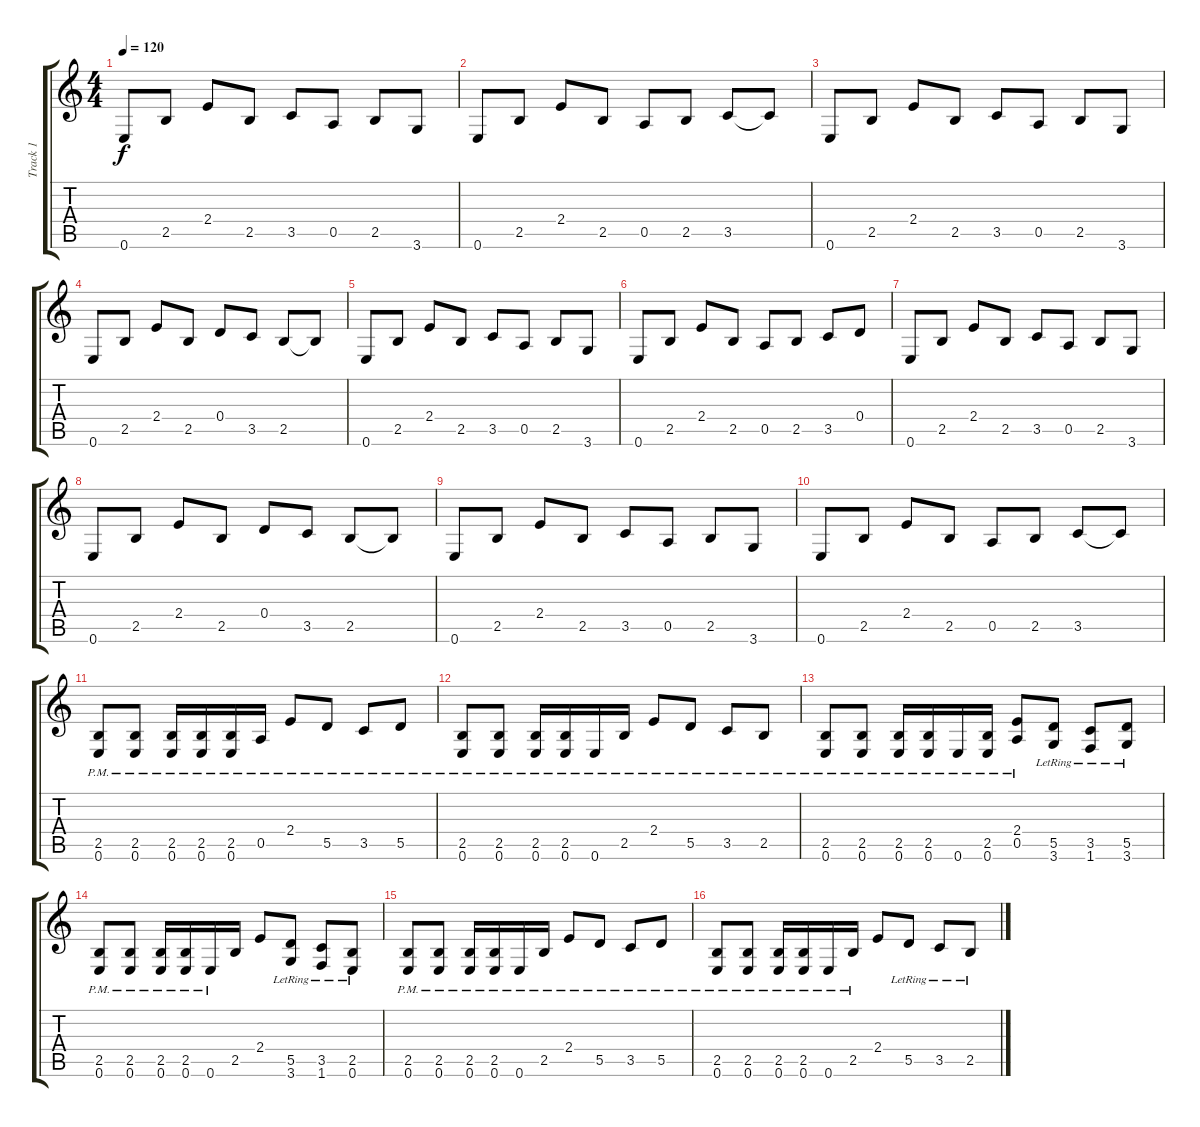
\track ("Track 1" "Track 1") {instrument distortionguitar}
\staff {score tabs}
\tuning (E4 B3 G3 D3 A2 E2) {hide}
\ts (4 4)
\tempo 120
\clef g2
\ks c
0.6.8{dy f} 2.5.8 2.4.8 2.5.8 3.5.8 0.5.8 2.5.8 3.6.8 |
0.6.8 2.5.8 2.4.8 2.5.8 0.5.8 2.5.8 3.5.8 3.5{t}.8 |
0.6.8 2.5.8 2.4.8 2.5.8 3.5.8 0.5.8 2.5.8 3.6.8 |
0.6.8 2.5.8 2.4.8 2.5.8 0.4.8 3.5.8 2.5.8 2.5{t}.8 |
0.6.8 2.5.8 2.4.8 2.5.8 3.5.8 0.5.8 2.5.8 3.6.8 |
0.6.8 2.5.8 2.4.8 2.5.8 0.5.8 2.5.8 3.5.8 0.4.8 |
0.6.8 2.5.8 2.4.8 2.5.8 3.5.8 0.5.8 2.5.8 3.6.8 |
0.6.8 2.5.8 2.4.8 2.5.8 0.4.8 3.5.8 2.5.8 2.5{t}.8 |
0.6.8 2.5.8 2.4.8 2.5.8 3.5.8 0.5.8 2.5.8 3.6.8 |
0.6.8 2.5.8 2.4.8 2.5.8 0.5.8 2.5.8 3.5.8 3.5{t}.8 |
(2.5{pm} 0.6{pm}).8{instrument distortionguitar} (2.5{pm} 0.6{pm}).8 (2.5{pm} 0.6{pm}).16 (2.5{pm} 0.6{pm}).16 (2.5{pm} 0.6{pm}).16 0.5{pm}.16 2.4{pm}.8 5.5{pm}.8 3.5{pm}.8 5.5{pm}.8 |
(2.5{pm} 0.6{pm}).8 (2.5{pm} 0.6{pm}).8 (2.5{pm} 0.6{pm}).16 (2.5{pm} 0.6{pm}).16 0.6{pm}.16 2.5{pm}.16 2.4{pm}.8 5.5{pm}.8 3.5{pm}.8 2.5{pm}.8 |
(2.5{pm} 0.6{pm}).8 (2.5{pm} 0.6{pm}).8 (2.5{pm} 0.6{pm}).16 (2.5{pm} 0.6{pm}).16 0.6{pm}.16 (2.5{pm} 0.6{pm}).16 (2.4{pm} 0.5{pm}).8 (5.5{lr} 3.6{lr}).8 (3.5{lr} 1.6{lr}).8 (5.5{lr} 3.6{lr}).8 |
(2.5{pm} 0.6{pm}).8 (2.5{pm} 0.6{pm}).8 (2.5{pm} 0.6{pm}).16 (2.5{pm} 0.6{pm}).16 0.6{pm}.16 2.5.16 2.4.8 (5.5{lr} 3.6).8 (3.5{lr} 1.6).8 (2.5{lr} 0.6).8 |
(2.5{pm} 0.6{pm}).8 (2.5{pm} 0.6{pm}).8 (2.5{pm} 0.6{pm}).16 (2.5{pm} 0.6{pm}).16 0.6{pm}.16 2.5{pm}.16 2.4{pm}.8 5.5{pm}.8 3.5{pm}.8 5.5{pm}.8 |
(2.5{pm} 0.6{pm}).8 (2.5{pm} 0.6{pm}).8 (2.5{pm} 0.6{pm}).16 (2.5{pm} 0.6{pm}).16 0.6{pm}.16 2.5{pm}.16 2.4.8 5.5{lr}.8 3.5{lr}.8 2.5{lr}.8
